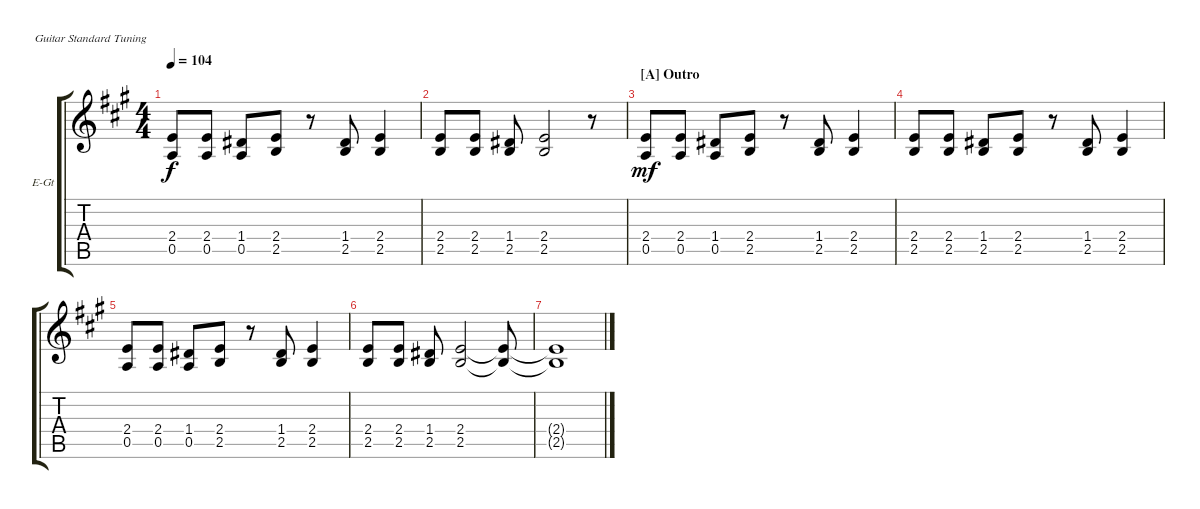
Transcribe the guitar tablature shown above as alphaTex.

\defaultSystemsLayout 4
\bracketExtendMode groupsimilarinstruments
\firstSystemTrackNameOrientation horizontal
\otherSystemsTrackNameOrientation horizontal
\track ("Electric Guitar" "E-Gt") {instrument electricguitarclean}
\staff {score tabs}
\tuning (E4 B3 G3 D3 A2 E2)
\ts (4 4)
\tempo 104
\clef g2
\ks a
(2.4 0.5).8{dy f} (2.4 0.5).8 (1.4 0.5).8 (2.5 2.4).8 r.8 (1.4 2.5).8 (2.4 2.5).4 |
(2.4 2.5).8 (2.4 2.5).8 (1.4 2.5).8 (2.5 2.4).2 r.8 |
\section ("A" "Outro")
(2.4 0.5).8{dy mf} (2.4 0.5).8 (1.4 0.5).8 (2.5 2.4).8 r.8 (1.4 2.5).8 (2.4 2.5).4 |
(2.4 2.5).8 (2.4 2.5).8 (1.4 2.5).8 (2.5 2.4).8 r.8 (1.4 2.5).8 (2.4 2.5).4 |
(2.4 0.5).8 (2.4 0.5).8 (1.4 0.5).8 (2.5 2.4).8 r.8 (1.4 2.5).8 (2.4 2.5).4 |
(2.4 2.5).8 (2.4 2.5).8 (1.4 2.5).8 (2.5 2.4).2 (2.5{t} 2.4{t}).8 |
(2.5{t} 2.4{t}).1
